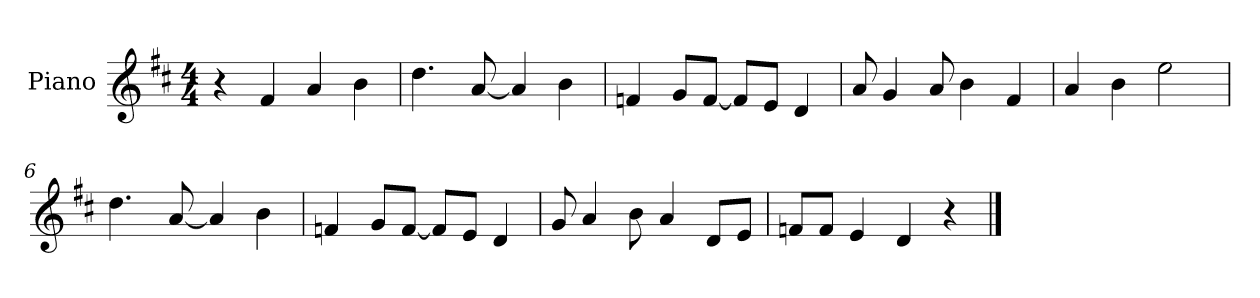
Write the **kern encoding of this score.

**kern
*part1
*staff1
*I"Piano
*I'Pno.
*clefG2
*k[f#c#]
*M4/4
*MM120
=1
4r
4f#/
4a/
4b\
=2
4.dd\
[8a/
4a/]
4b\
=3
4fn/
8g/L
[8f/J
8f/L]
8e/J
4d/
=4
8a/
4g/
8a/
4b\
4f#/
=5
4a/
4b\
2ee\
=6
4.dd\
[8a/
4a/]
4b\
=7
4fn/
8g/L
[8f/J
8f/L]
8e/J
4d/
=8
8g/
4a/
8b\
4a/
8d/L
8e/J
!!LO:LB:g=z
=9
8fn/L
8f/J
4e/
4d/
4r
==
*-
